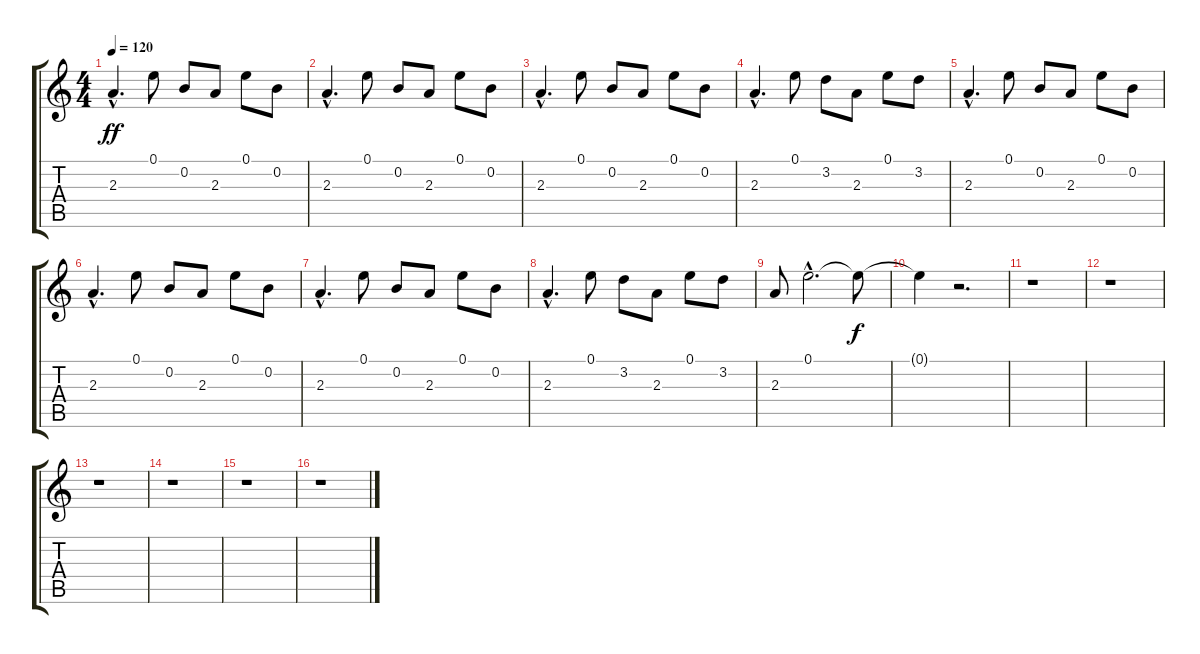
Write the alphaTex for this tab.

\track "" {instrument electricguitarclean}
\staff {score tabs}
\tuning (E4 B3 G3 D3 A2 E2) {hide}
\ts (4 4)
\tempo 120
\clef g2
\ks c
2.3{hac}.4{d dy ff} 0.1.8 0.2.8 2.3.8 0.1.8 0.2.8 |
2.3{hac}.4{d} 0.1.8 0.2.8 2.3.8 0.1.8 0.2.8 |
2.3{hac}.4{d} 0.1.8 0.2.8 2.3.8 0.1.8 0.2.8 |
2.3{hac}.4{d} 0.1.8 3.2.8 2.3.8 0.1.8 3.2.8 |
2.3{hac}.4{d} 0.1.8 0.2.8 2.3.8 0.1.8 0.2.8 |
2.3{hac}.4{d} 0.1.8 0.2.8 2.3.8 0.1.8 0.2.8 |
2.3{hac}.4{d} 0.1.8 0.2.8 2.3.8 0.1.8 0.2.8 |
2.3{hac}.4{d} 0.1.8 3.2.8 2.3.8 0.1.8 3.2.8 |
2.3.8 0.1{hac}.2{d} 0.1{t}.8{dy f} |
0.1{t}.4 r.2{d} |
r.1 |
r.1 |
r.1 |
r.1 |
r.1 |
r.1
